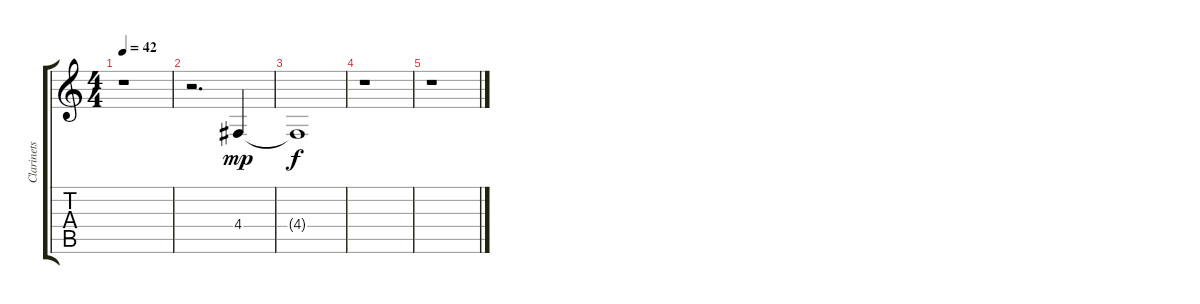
\track ("Clarinets" "Clarinets") {instrument clarinet}
\staff {score tabs}
\tuning (E4 B3 G3 D3 A2 E2) {hide}
\ts (4 4)
\tempo 42
\clef g2
\ks c
r.1{dy p} |
r.2{d} 4.4.4{dy mp} |
4.4{t}.1{dy f} |
r.1 |
r.1
